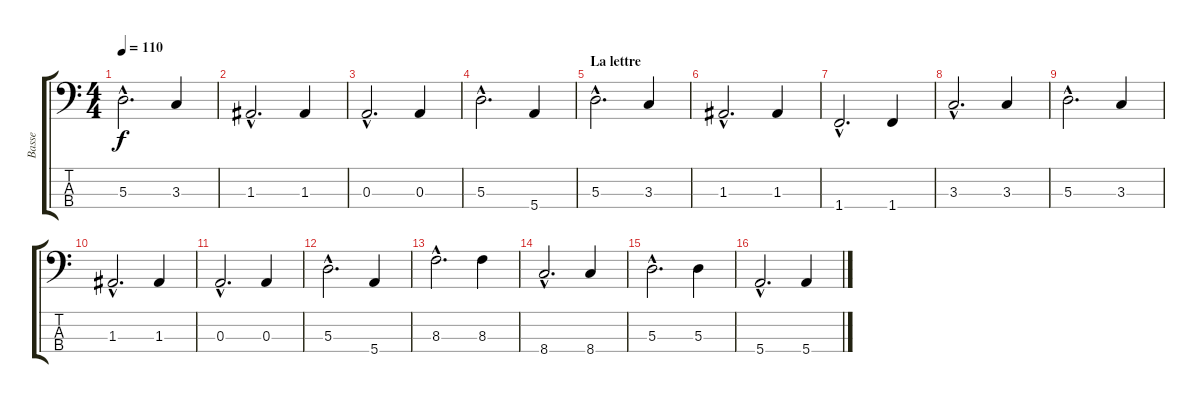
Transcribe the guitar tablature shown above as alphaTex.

\track ("Basse" "Basse") {instrument electricbassfinger}
\staff {score tabs}
\tuning (G2 D2 A1 E1) {hide}
\ts (4 4)
\tempo 110
\clef f4
\ks c
5.3{hac}.2{d dy f} 3.3.4 |
1.3{hac}.2{d} 1.3.4 |
0.3{hac}.2{d} 0.3.4 |
5.3{hac}.2{d} 5.4.4 |
\section ("" "La lettre")
5.3{hac}.2{d} 3.3.4 |
1.3{hac}.2{d} 1.3.4 |
1.4{hac}.2{d} 1.4.4 |
3.3{hac}.2{d} 3.3.4 |
5.3{hac}.2{d} 3.3.4 |
1.3{hac}.2{d} 1.3.4 |
0.3{hac}.2{d} 0.3.4 |
5.3{hac}.2{d} 5.4.4 |
8.3{hac}.2{d} 8.3.4 |
8.4{hac}.2{d} 8.4.4 |
5.3{hac}.2{d} 5.3.4 |
5.4{hac}.2{d} 5.4.4
